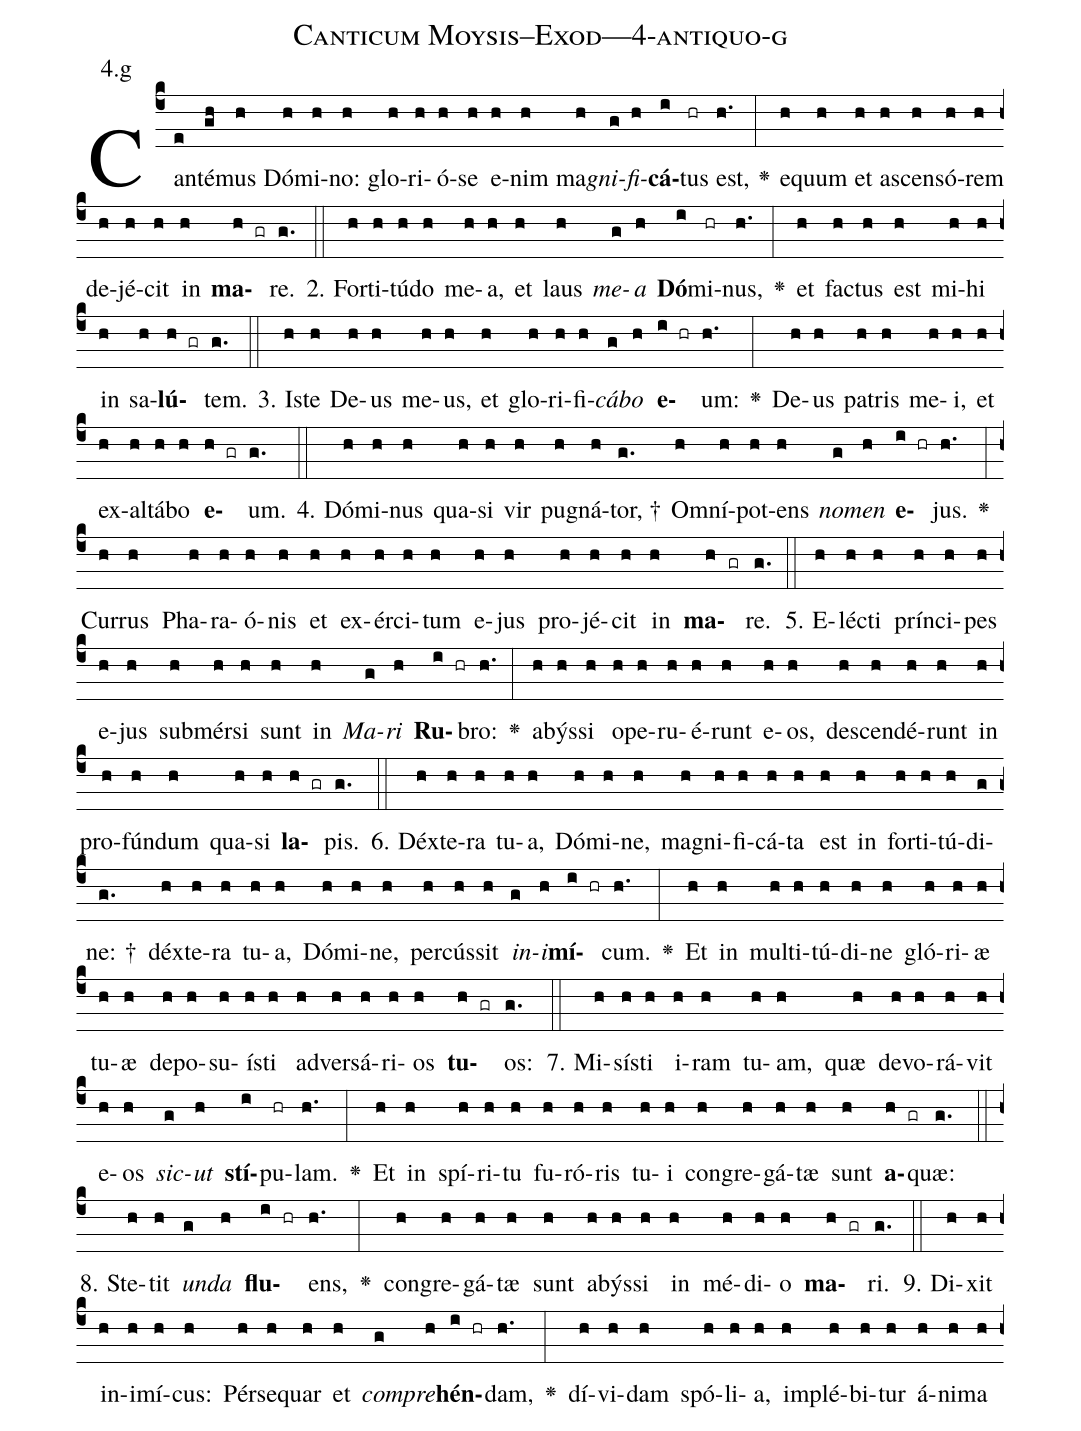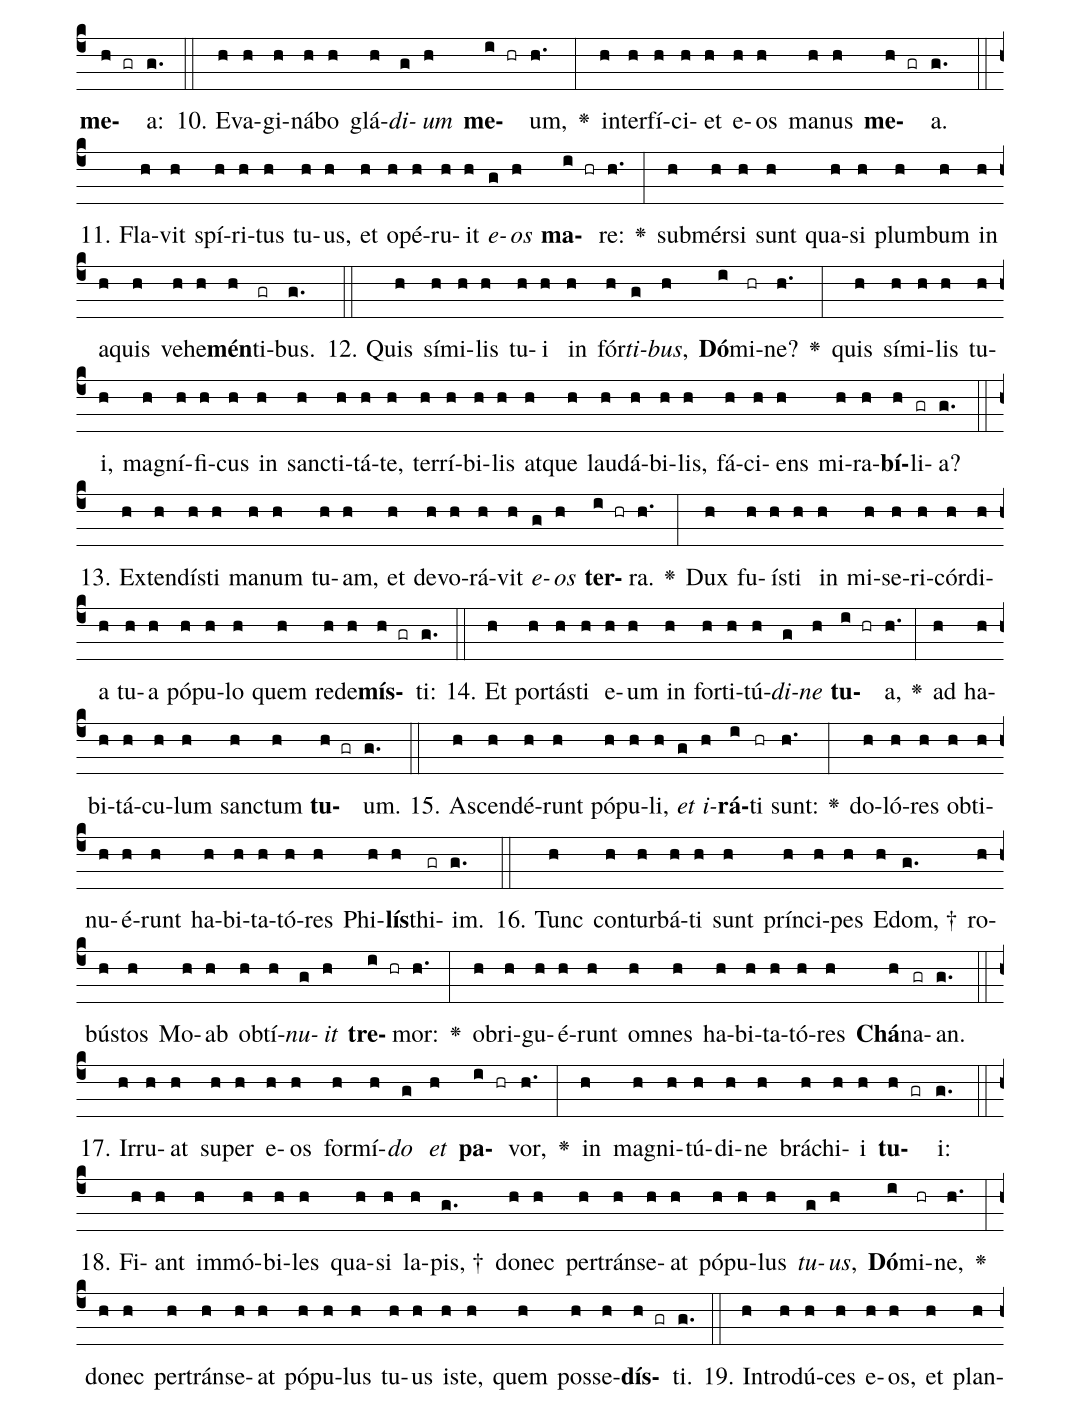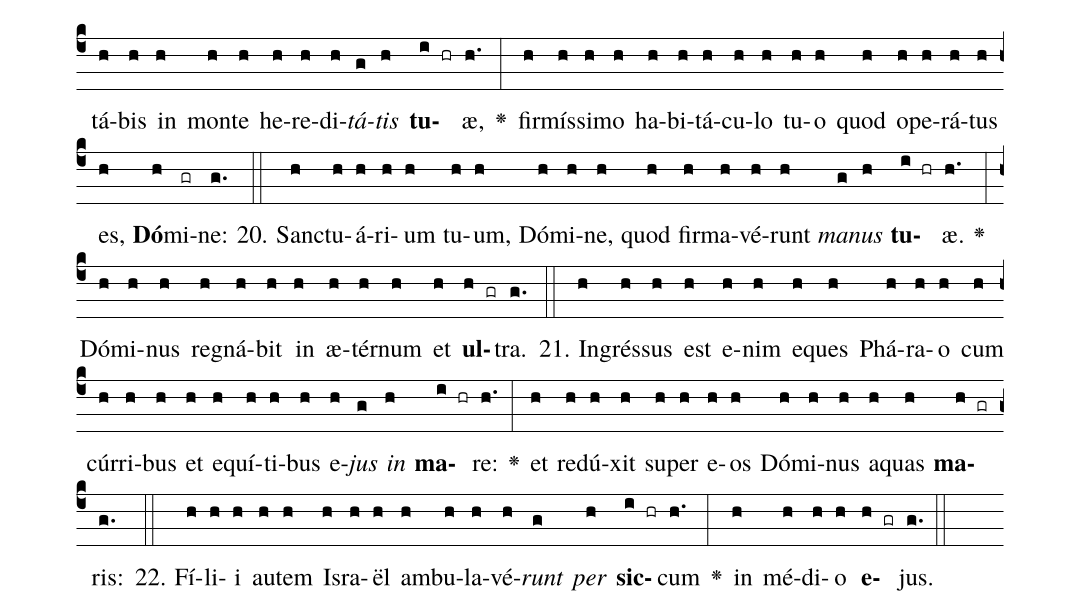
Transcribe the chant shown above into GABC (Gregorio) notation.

name: Canticum Moysis--Exod---4-antiquo-g;
annotation: 4.g;
%%
(c4)Can(e)té(gh)mus(h) Dó(h)mi(h)no:(h) glo(h)ri(h)ó(h)se(h) e(h)nim(h) ma(h)<i>gni</i>(g)<i>fi</i>(h)<b>cá</b>(i)tus(hr) est,(h.) <v>\greheightstar</v>(:) e(h)quum(h) et(h) a(h)scen(h)só(h)rem(h) de(h)jé(h)cit(h) in(h) <b>ma</b>(h gr)re.(g.) (::)
2. For(h)ti(h)tú(h)do(h) me(h)a,(h) et(h) laus(h) <i>me</i>(g)<i>a</i>(h) <b>Dó</b>(i)mi(hr)nus,(h.) <v>\greheightstar</v>(:) et(h) fac(h)tus(h) est(h) mi(h)hi(h) in(h) sa(h)<b>lú</b>(h gr)tem.(g.) (::)
3. Is(h)te(h) De(h)us(h) me(h)us,(h) et(h) glo(h)ri(h)fi(h)<i>cá</i>(g)<i>bo</i>(h) <b>e</b>(i hr)um:(h.) <v>\greheightstar</v>(:) De(h)us(h) pa(h)tris(h) me(h)i,(h) et(h) ex(h)al(h)tá(h)bo(h) <b>e</b>(h gr)um.(g.) (::)
4. Dó(h)mi(h)nus(h) qua(h)si(h) vir(h) pu(h)gná(h)tor, †(g.) Om(h)ní(h)pot(h)ens(h) <i>no</i>(g)<i>men</i>(h) <b>e</b>(i hr)jus.(h.) <v>\greheightstar</v>(:) Cur(h)rus(h) Pha(h)ra(h)ó(h)nis(h) et(h) ex(h)ér(h)ci(h)tum(h) e(h)jus(h) pro(h)jé(h)cit(h) in(h) <b>ma</b>(h gr)re.(g.) (::)
5. E(h)léc(h)ti(h) prín(h)ci(h)pes(h) e(h)jus(h) sub(h)mér(h)si(h) sunt(h) in(h) <i>Ma</i>(g)<i>ri</i>(h) <b>Ru</b>(i hr)bro:(h.) <v>\greheightstar</v>(:) a(h)býs(h)si(h) o(h)pe(h)ru(h)é(h)runt(h) e(h)os,(h) de(h)scen(h)dé(h)runt(h) in(h) pro(h)fún(h)dum(h) qua(h)si(h) <b>la</b>(h gr)pis.(g.) (::)
6. Déx(h)te(h)ra(h) tu(h)a,(h) Dó(h)mi(h)ne,(h) ma(h)gni(h)fi(h)cá(h)ta(h) est(h) in(h) for(h)ti(h)tú(h)di(g)ne: †(g.) déx(h)te(h)ra(h) tu(h)a,(h) Dó(h)mi(h)ne,(h) per(h)cús(h)sit(h) <i>in</i>(g)<i>i</i>(h)<b>mí</b>(i hr)cum.(h.) <v>\greheightstar</v>(:) Et(h) in(h) mul(h)ti(h)tú(h)di(h)ne(h) gló(h)ri(h)æ(h) tu(h)æ(h) de(h)po(h)su(h)ís(h)ti(h) ad(h)ver(h)sá(h)ri(h)os(h) <b>tu</b>(h gr)os:(g.) (::)
7. Mi(h)sís(h)ti(h) i(h)ram(h) tu(h)am,(h) quæ(h) de(h)vo(h)rá(h)vit(h) e(h)os(h) <i>sic</i>(g)<i>ut</i>(h) <b>stí</b>(i)pu(hr)lam.(h.) <v>\greheightstar</v>(:) Et(h) in(h) spí(h)ri(h)tu(h) fu(h)ró(h)ris(h) tu(h)i(h) con(h)gre(h)gá(h)tæ(h) sunt(h) <b>a</b>(h gr)quæ:(g.) (::)
8. Ste(h)tit(h) <i>un</i>(g)<i>da</i>(h) <b>flu</b>(i hr)ens,(h.) <v>\greheightstar</v>(:) con(h)gre(h)gá(h)tæ(h) sunt(h) a(h)býs(h)si(h) in(h) mé(h)di(h)o(h) <b>ma</b>(h gr)ri.(g.) (::)
9. Di(h)xit(h) in(h)i(h)mí(h)cus:(h) Pér(h)se(h)quar(h) et(h) <i>com</i>(g)<i>pre</i>(h)<b>hén</b>(i hr)dam,(h.) <v>\greheightstar</v>(:) dí(h)vi(h)dam(h) spó(h)li(h)a,(h) im(h)plé(h)bi(h)tur(h) á(h)ni(h)ma(h) <b>me</b>(h gr)a:(g.) (::)
10. E(h)va(h)gi(h)ná(h)bo(h) glá(h)<i>di</i>(g)<i>um</i>(h) <b>me</b>(i hr)um,(h.) <v>\greheightstar</v>(:) in(h)ter(h)fí(h)ci(h)et(h) e(h)os(h) ma(h)nus(h) <b>me</b>(h gr)a.(g.) (::)
11. Fla(h)vit(h) spí(h)ri(h)tus(h) tu(h)us,(h) et(h) o(h)pé(h)ru(h)it(h) <i>e</i>(g)<i>os</i>(h) <b>ma</b>(i hr)re:(h.) <v>\greheightstar</v>(:) sub(h)mér(h)si(h) sunt(h) qua(h)si(h) plum(h)bum(h) in(h) a(h)quis(h) ve(h)he(h)<b>mén</b>(h)ti(gr)bus.(g.) (::)
12. Quis(h) sí(h)mi(h)lis(h) tu(h)i(h) in(h) fór(h)<i>ti</i>(g)<i>bus</i>,(h) <b>Dó</b>(i)mi(hr)ne?(h.) <v>\greheightstar</v>(:) quis(h) sí(h)mi(h)lis(h) tu(h)i,(h) ma(h)gní(h)fi(h)cus(h) in(h) sanc(h)ti(h)tá(h)te,(h) ter(h)rí(h)bi(h)lis(h) at(h)que(h) lau(h)dá(h)bi(h)lis,(h) fá(h)ci(h)ens(h) mi(h)ra(h)<b>bí</b>(h)li(gr)a?(g.) (::)
13. Ex(h)ten(h)dís(h)ti(h) ma(h)num(h) tu(h)am,(h) et(h) de(h)vo(h)rá(h)vit(h) <i>e</i>(g)<i>os</i>(h) <b>ter</b>(i hr)ra.(h.) <v>\greheightstar</v>(:) Dux(h) fu(h)ís(h)ti(h) in(h) mi(h)se(h)ri(h)cór(h)di(h)a(h) tu(h)a(h) pó(h)pu(h)lo(h) quem(h) red(h)e(h)<b>mís</b>(h gr)ti:(g.) (::)
14. Et(h) por(h)tás(h)ti(h) e(h)um(h) in(h) for(h)ti(h)tú(h)<i>di</i>(g)<i>ne</i>(h) <b>tu</b>(i hr)a,(h.) <v>\greheightstar</v>(:) ad(h) ha(h)bi(h)tá(h)cu(h)lum(h) sanc(h)tum(h) <b>tu</b>(h gr)um.(g.) (::)
15. A(h)scen(h)dé(h)runt(h) pó(h)pu(h)li,(h) <i>et</i>(g) <i>i</i>(h)<b>rá</b>(i)ti(hr) sunt:(h.) <v>\greheightstar</v>(:) do(h)ló(h)res(h) ob(h)ti(h)nu(h)é(h)runt(h) ha(h)bi(h)ta(h)tó(h)res(h) Phi(h)<b>lís</b>(h)thi(gr)im.(g.) (::)
16. Tunc(h) con(h)tur(h)bá(h)ti(h) sunt(h) prín(h)ci(h)pes(h) E(h)dom, †(g.) ro(h)bús(h)tos(h) Mo(h)ab(h) ob(h)tí(h)<i>nu</i>(g)<i>it</i>(h) <b>tre</b>(i hr)mor:(h.) <v>\greheightstar</v>(:) ob(h)ri(h)gu(h)é(h)runt(h) om(h)nes(h) ha(h)bi(h)ta(h)tó(h)res(h) <b>Chá</b>(h)na(gr)an.(g.) (::)
17. Ir(h)ru(h)at(h) su(h)per(h) e(h)os(h) for(h)mí(h)<i>do</i>(g) <i>et</i>(h) <b>pa</b>(i hr)vor,(h.) <v>\greheightstar</v>(:) in(h) ma(h)gni(h)tú(h)di(h)ne(h) brá(h)chi(h)i(h) <b>tu</b>(h gr)i:(g.) (::)
18. Fi(h)ant(h) im(h)mó(h)bi(h)les(h) qua(h)si(h) la(h)pis, †(g.) do(h)nec(h) per(h)tráns(h)e(h)at(h) pó(h)pu(h)lus(h) <i>tu</i>(g)<i>us</i>,(h) <b>Dó</b>(i)mi(hr)ne,(h.) <v>\greheightstar</v>(:) do(h)nec(h) per(h)tráns(h)e(h)at(h) pó(h)pu(h)lus(h) tu(h)us(h) is(h)te,(h) quem(h) pos(h)se(h)<b>dís</b>(h gr)ti.(g.) (::)
19. In(h)tro(h)dú(h)ces(h) e(h)os,(h) et(h) plan(h)tá(h)bis(h) in(h) mon(h)te(h) he(h)re(h)di(h)<i>tá</i>(g)<i>tis</i>(h) <b>tu</b>(i hr)æ,(h.) <v>\greheightstar</v>(:) fir(h)mís(h)si(h)mo(h) ha(h)bi(h)tá(h)cu(h)lo(h) tu(h)o(h) quod(h) o(h)pe(h)rá(h)tus(h) es,(h) <b>Dó</b>(h)mi(gr)ne:(g.) (::)
20. Sanc(h)tu(h)á(h)ri(h)um(h) tu(h)um,(h) Dó(h)mi(h)ne,(h) quod(h) fir(h)ma(h)vé(h)runt(h) <i>ma</i>(g)<i>nus</i>(h) <b>tu</b>(i hr)æ.(h.) <v>\greheightstar</v>(:) Dó(h)mi(h)nus(h) re(h)gná(h)bit(h) in(h) æ(h)tér(h)num(h) et(h) <b>ul</b>(h gr)tra.(g.) (::)
21. In(h)grés(h)sus(h) est(h) e(h)nim(h) e(h)ques(h) Phá(h)ra(h)o(h) cum(h) cúr(h)ri(h)bus(h) et(h) e(h)quí(h)ti(h)bus(h) e(h)<i>jus</i>(g) <i>in</i>(h) <b>ma</b>(i hr)re:(h.) <v>\greheightstar</v>(:) et(h) re(h)dú(h)xit(h) su(h)per(h) e(h)os(h) Dó(h)mi(h)nus(h) a(h)quas(h) <b>ma</b>(h gr)ris:(g.) (::)
22. Fí(h)li(h)i(h) au(h)tem(h) Is(h)ra(h)ël(h) am(h)bu(h)la(h)vé(h)<i>runt</i>(g) <i>per</i>(h) <b>sic</b>(i hr)cum(h.) <v>\greheightstar</v>(:) in(h) mé(h)di(h)o(h) <b>e</b>(h gr)jus.(g.) (::)
